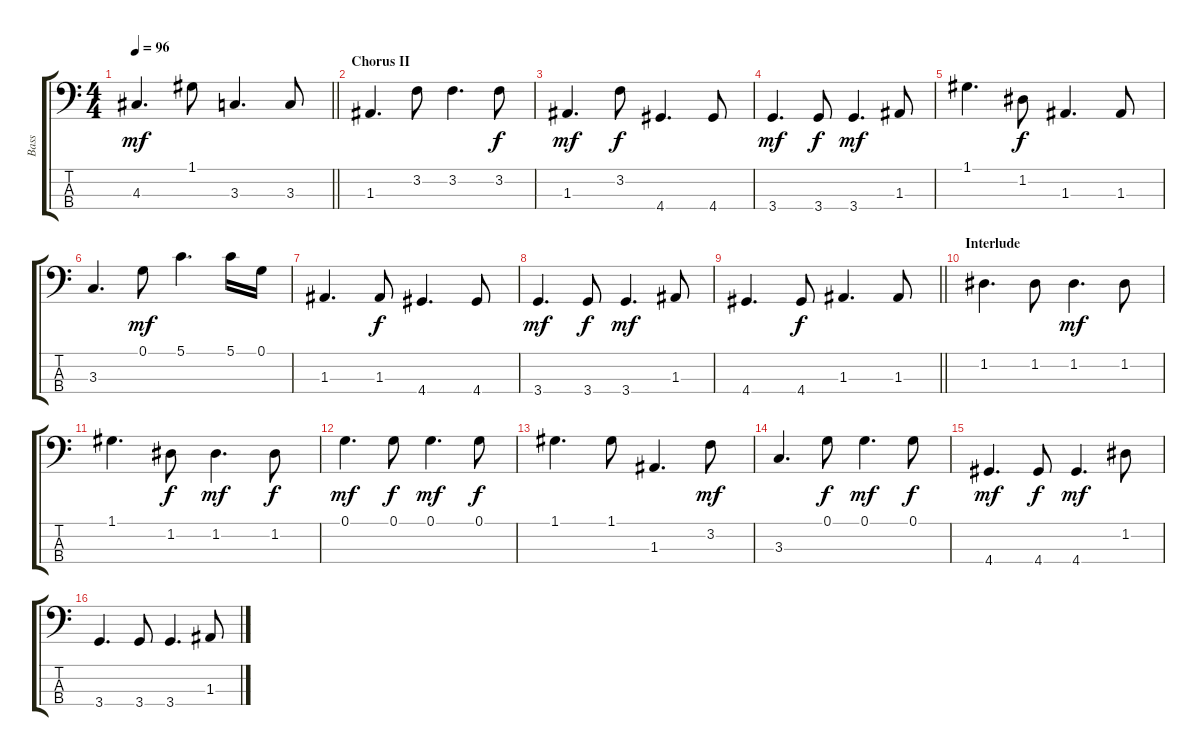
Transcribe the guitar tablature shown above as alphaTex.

\track ("Bass    " "Bass    ") {instrument electricbassfinger}
\staff {score tabs}
\tuning (G2 D2 A1 E1) {hide}
\ts (4 4)
\tempo 96
\clef f4
\barLineRight lightlight
\ks c
4.3.4{d dy mf} 1.1.8 3.3.4{d} 3.3.8 |
\section ("" "Chorus II")
1.3.4{d} 3.2.8 3.2.4{d} 3.2.8{dy f} |
1.3.4{d dy mf} 3.2.8{dy f} 4.4.4{d} 4.4.8 |
3.4.4{d dy mf} 3.4.8{dy f} 3.4.4{d dy mf} 1.3.8 |
1.1.4{d} 1.2.8{dy f} 1.3.4{d} 1.3.8 |
3.3.4{d} 0.1.8{dy mf} 5.1.4{d} 5.1.16 0.1.16 |
1.3.4{d} 1.3.8{dy f} 4.4.4{d} 4.4.8 |
3.4.4{d dy mf} 3.4.8{dy f} 3.4.4{d dy mf} 1.3.8 |
\barLineRight lightlight
4.4.4{d} 4.4.8{dy f} 1.3.4{d} 1.3.8 |
\section ("" "Interlude")
1.2.4{d} 1.2.8 1.2.4{d dy mf} 1.2.8 |
1.1.4{d} 1.2.8{dy f} 1.2.4{d dy mf} 1.2.8{dy f} |
0.1.4{d dy mf} 0.1.8{dy f} 0.1.4{d dy mf} 0.1.8{dy f} |
1.1.4{d} 1.1.8 1.3.4{d} 3.2.8{dy mf} |
3.3.4{d} 0.1.8{dy f} 0.1.4{d dy mf} 0.1.8{dy f} |
4.4.4{d dy mf} 4.4.8{dy f} 4.4.4{d dy mf} 1.2.8 |
3.4.4{d} 3.4.8 3.4.4{d} 1.3.8
